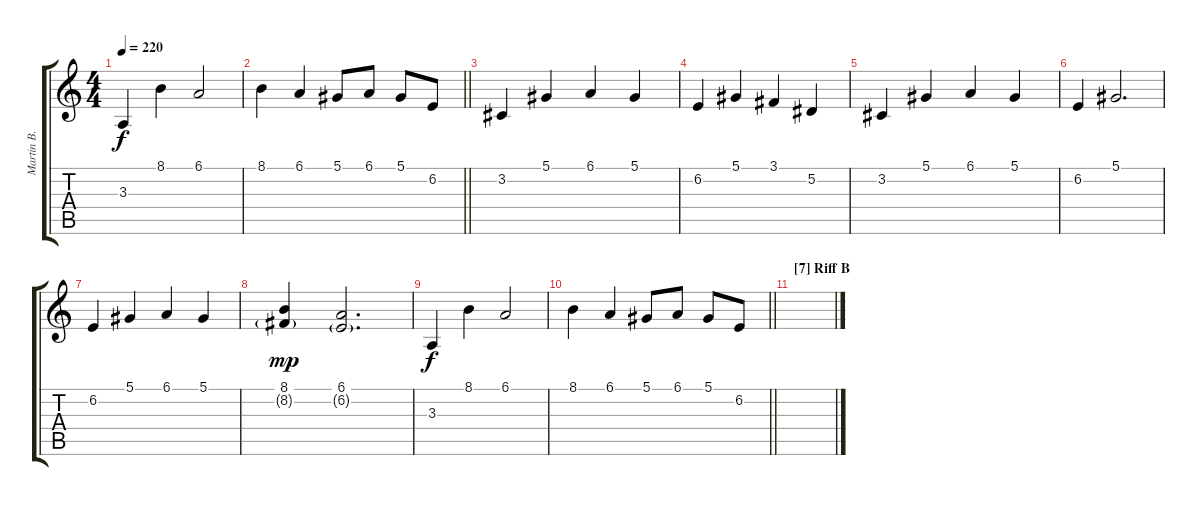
\track ("Martin B." "Martin B.") {instrument fx4atmosphere}
\staff {score tabs}
\tuning (Eb4 Bb3 Gb3 Db3 Ab2 Db2) {hide}
\ts (4 4)
\tempo 220
\clef g2
\ks c
3.3.4{dy f} 8.1.4 6.1.2 |
\barLineRight lightlight
8.1.4 6.1.4 5.1.8 6.1.8 5.1.8 6.2.8 |
3.2.4 5.1.4 6.1.4 5.1.4 |
6.2.4 5.1.4 3.1.4 5.2.4 |
3.2.4 5.1.4 6.1.4 5.1.4 |
6.2.4 5.1.2{d} |
6.2.4 5.1.4 6.1.4 5.1.4 |
(8.1 8.2{g}).4{dy mp} (6.1 6.2{g}).2{d} |
3.3.4{dy f} 8.1.4 6.1.2 |
\barLineRight lightlight
8.1.4 6.1.4 5.1.8 6.1.8 5.1.8 6.2.8 |
\section ("" "[7] Riff B")
